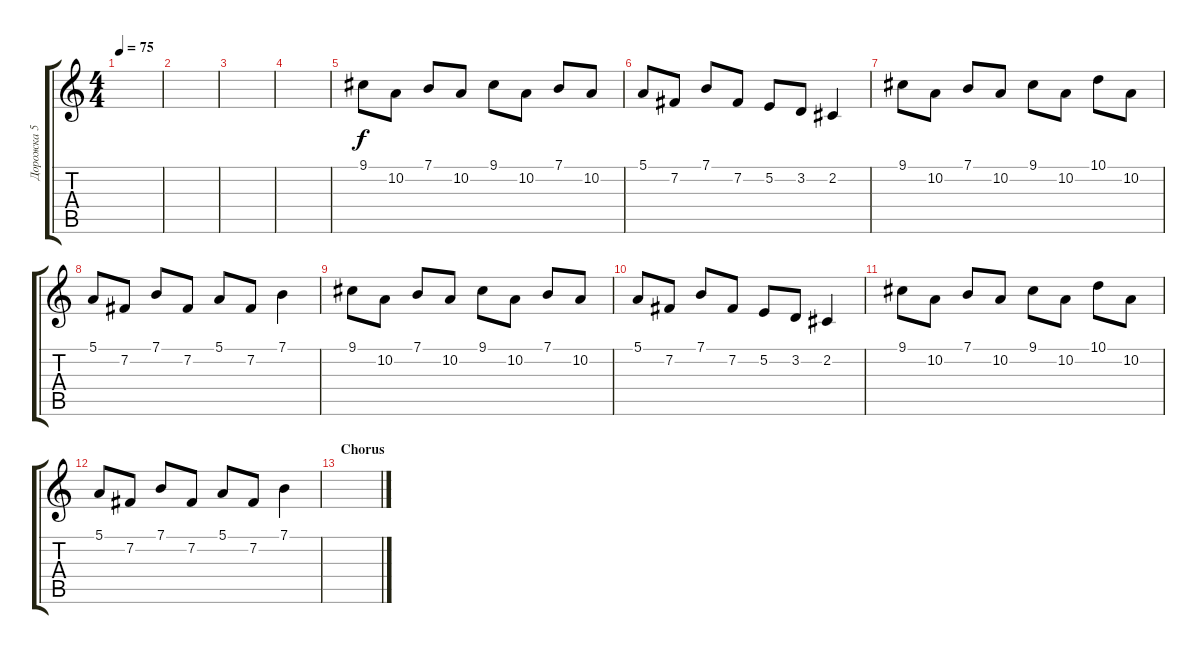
\track ("Дорожка 5" "Дорожка 5") {instrument celesta}
\staff {score tabs}
\tuning (E4 B3 G3 D3 A2 E2) {hide}
\ts (4 4)
\tempo 75
\clef g2
\ks c
|
|
|
|
9.1.8 10.2.8 7.1.8 10.2.8 9.1.8 10.2.8 7.1.8 10.2.8 |
5.1.8 7.2.8 7.1.8 7.2.8 5.2.8 3.2.8 2.2.4 |
9.1.8 10.2.8 7.1.8 10.2.8 9.1.8 10.2.8 10.1.8 10.2.8 |
5.1.8 7.2.8 7.1.8 7.2.8 5.1.8 7.2.8 7.1.4 |
9.1.8 10.2.8 7.1.8 10.2.8 9.1.8 10.2.8 7.1.8 10.2.8 |
5.1.8 7.2.8 7.1.8 7.2.8 5.2.8 3.2.8 2.2.4 |
9.1.8 10.2.8 7.1.8 10.2.8 9.1.8 10.2.8 10.1.8 10.2.8 |
5.1.8 7.2.8 7.1.8 7.2.8 5.1.8 7.2.8 7.1.4 |
\section ("" "Chorus")
